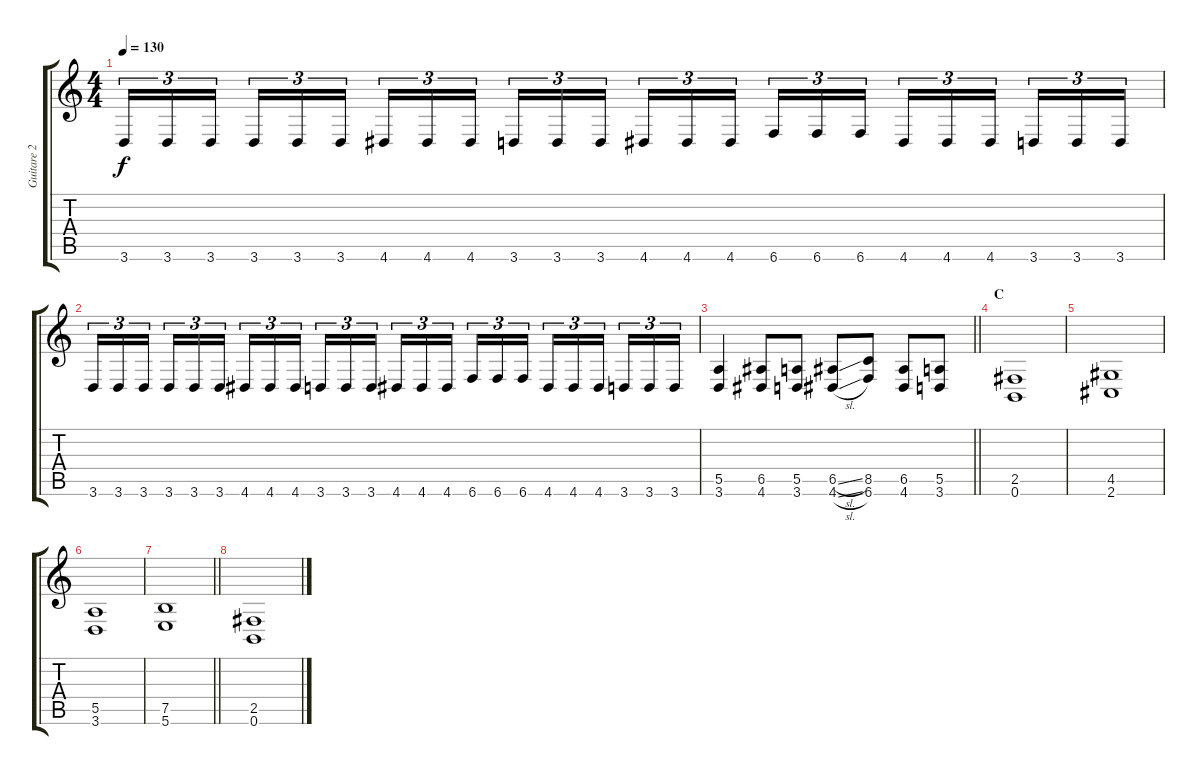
\track ("Guitare 2" "Guitare 2") {instrument distortionguitar}
\staff {score tabs}
\tuning (B3 Gb3 D3 A2 E2 B1) {hide}
\ts (4 4)
\tempo 130
\clef g2
\ks c
3.6.16{tu (3 2) dy f} 3.6.16{tu (3 2)} 3.6.16{tu (3 2) beam splitsecondary} 3.6.16{tu (3 2)} 3.6.16{tu (3 2)} 3.6.16{tu (3 2)} 4.6.16{tu (3 2)} 4.6.16{tu (3 2)} 4.6.16{tu (3 2) beam splitsecondary} 3.6.16{tu (3 2)} 3.6.16{tu (3 2)} 3.6.16{tu (3 2)} 4.6.16{tu (3 2)} 4.6.16{tu (3 2)} 4.6.16{tu (3 2) beam splitsecondary} 6.6.16{tu (3 2)} 6.6.16{tu (3 2)} 6.6.16{tu (3 2)} 4.6.16{tu (3 2)} 4.6.16{tu (3 2)} 4.6.16{tu (3 2) beam splitsecondary} 3.6.16{tu (3 2)} 3.6.16{tu (3 2)} 3.6.16{tu (3 2)} |
3.6.16{tu (3 2)} 3.6.16{tu (3 2)} 3.6.16{tu (3 2) beam splitsecondary} 3.6.16{tu (3 2)} 3.6.16{tu (3 2)} 3.6.16{tu (3 2)} 4.6.16{tu (3 2)} 4.6.16{tu (3 2)} 4.6.16{tu (3 2) beam splitsecondary} 3.6.16{tu (3 2)} 3.6.16{tu (3 2)} 3.6.16{tu (3 2)} 4.6.16{tu (3 2)} 4.6.16{tu (3 2)} 4.6.16{tu (3 2) beam splitsecondary} 6.6.16{tu (3 2)} 6.6.16{tu (3 2)} 6.6.16{tu (3 2)} 4.6.16{tu (3 2)} 4.6.16{tu (3 2)} 4.6.16{tu (3 2) beam splitsecondary} 3.6.16{tu (3 2)} 3.6.16{tu (3 2)} 3.6.16{tu (3 2)} |
\barLineRight lightlight
(5.5 3.6).4 (6.5 4.6).8 (5.5 3.6).8 (6.5{sl} 4.6{sl}).8 (8.5 6.6).8 (6.5 4.6).8 (5.5 3.6).8 |
\section ("" "C")
(2.5 0.6).1 |
(4.5 2.6).1 |
(5.5 3.6).1 |
\barLineRight lightlight
(7.5 5.6).1 |
(2.5 0.6).1
